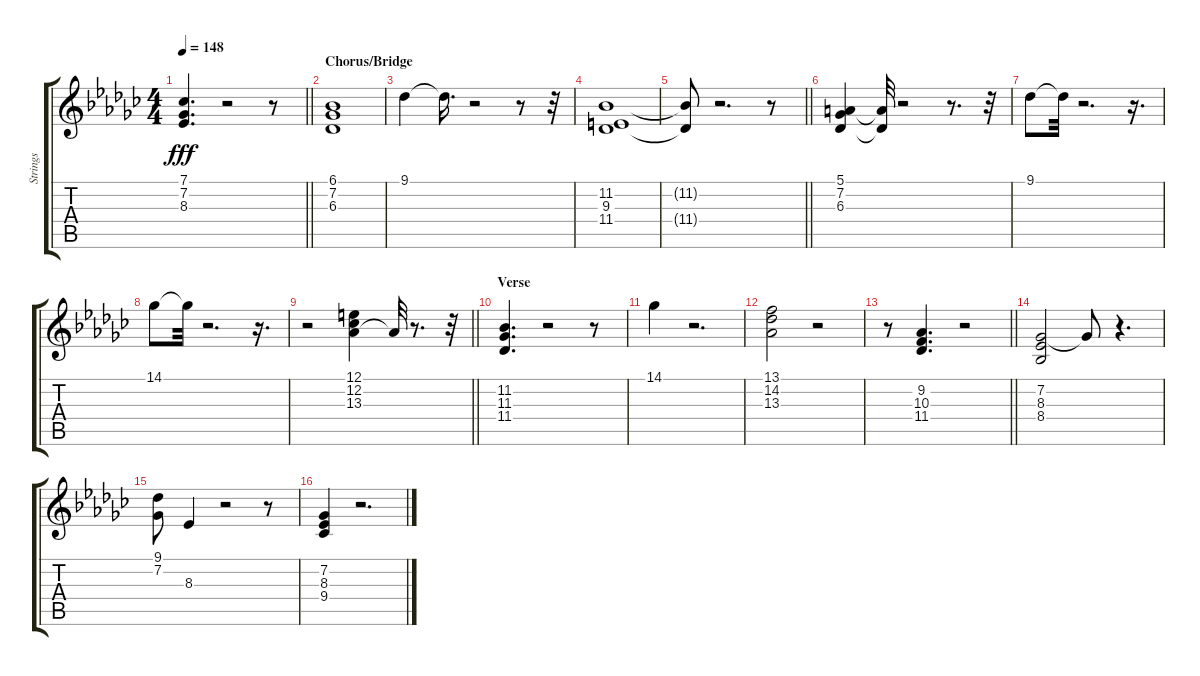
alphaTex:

\track ("Strings" "Strings") {instrument stringensemble1}
\staff {score tabs}
\tuning (E4 B3 G3 D3 A2 E2) {hide}
\ts (4 4)
\tempo 148
\clef g2
\barLineRight lightlight
\ks gb
(7.1 7.2 8.3).4{d dy fff} r.2 r.8 |
\section ("" "Chorus/Bridge ")
(6.1 7.2 6.3).1 |
9.1.4 9.1{t}.16{d} r.2 r.8 r.32 |
(11.2 9.3 11.4).1 |
\barLineRight lightlight
(11.2{t} 11.4{t}).8 r.2{d} r.8 |
(5.1 7.2 6.3).4 (5.1{t} 6.3{t}).32 r.2 r.8{d} r.32 |
9.1.8 9.1{t}.32 r.2{d} r.16{d} |
14.1.8 14.1{t}.32 r.2{d} r.16{d} |
\barLineRight lightlight
r.2 (12.1 12.2 13.3).4 13.3{t}.32 r.8{d} r.32 |
\section ("" "Verse")
(11.2 11.3 11.4).4{d} r.2 r.8 |
14.1.4 r.2{d} |
(13.1 14.2 13.3).2 r.2 |
\barLineRight lightlight
r.8 (9.2 10.3 11.4).4{d} r.2 |
(7.2 8.3 8.4).2 7.2{t}.8 r.4{d} |
(9.1 7.2).8 8.3.4 r.2 r.8 |
(7.2 8.3 9.4).4 r.2{d}
